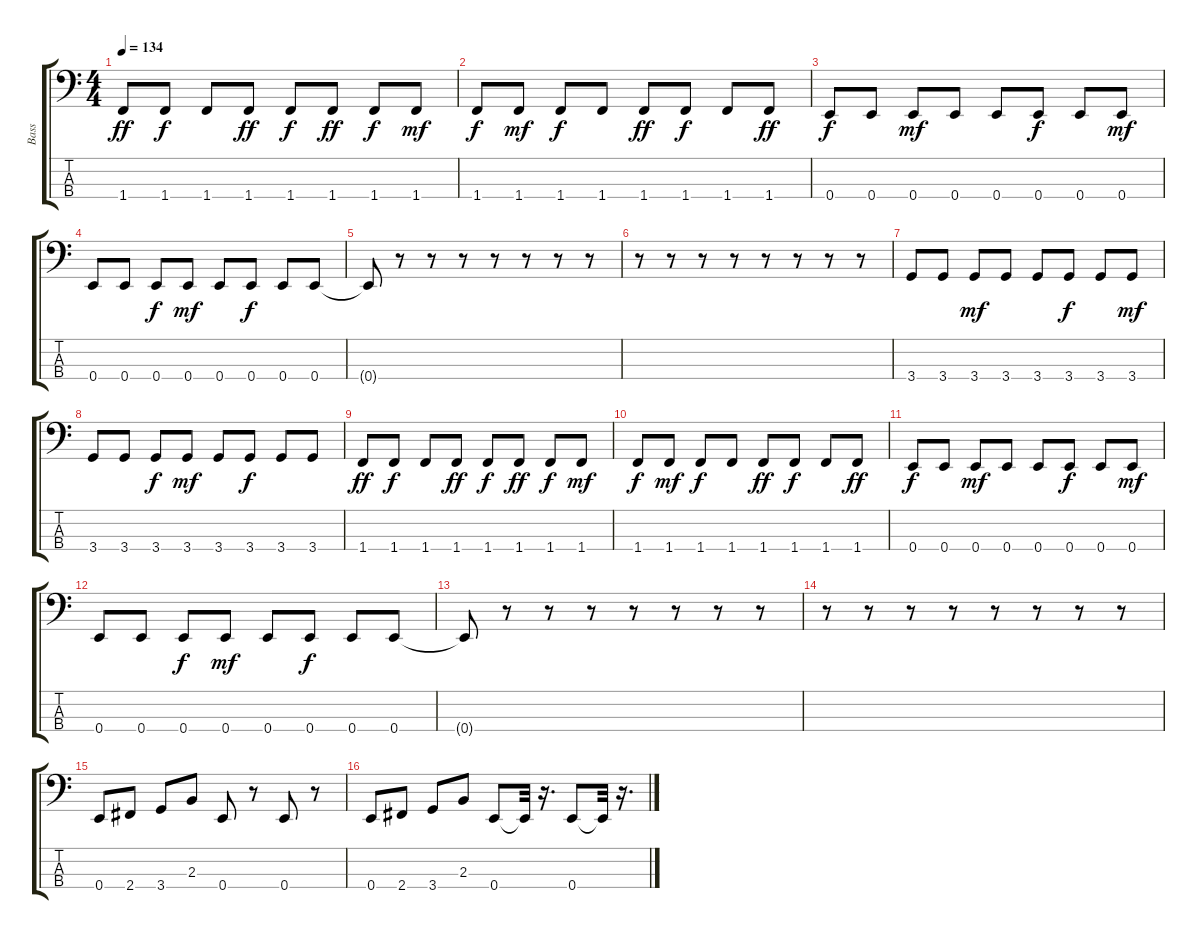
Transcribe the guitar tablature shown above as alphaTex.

\track ("Bass" "Bass") {instrument electricbassfinger}
\staff {score tabs}
\tuning (G2 D2 A1 E1) {hide}
\ts (4 4)
\tempo 134
\clef f4
\ks c
1.4.8{dy ff} 1.4.8{dy f} 1.4.8 1.4.8{dy ff} 1.4.8{dy f} 1.4.8{dy ff} 1.4.8{dy f} 1.4.8{dy mf} |
1.4.8{dy f} 1.4.8{dy mf} 1.4.8{dy f} 1.4.8 1.4.8{dy ff} 1.4.8{dy f} 1.4.8 1.4.8{dy ff} |
0.4.8{dy f} 0.4.8 0.4.8{dy mf} 0.4.8 0.4.8 0.4.8{dy f} 0.4.8 0.4.8{dy mf} |
0.4.8 0.4.8 0.4.8{dy f} 0.4.8{dy mf} 0.4.8 0.4.8{dy f} 0.4.8 0.4.8 |
0.4{t}.8 r.8 r.8 r.8 r.8 r.8 r.8 r.8 |
r.8 r.8 r.8 r.8 r.8 r.8 r.8 r.8 |
3.4.8 3.4.8 3.4.8{dy mf} 3.4.8 3.4.8 3.4.8{dy f} 3.4.8 3.4.8{dy mf} |
3.4.8 3.4.8 3.4.8{dy f} 3.4.8{dy mf} 3.4.8 3.4.8{dy f} 3.4.8 3.4.8 |
1.4.8{dy ff} 1.4.8{dy f} 1.4.8 1.4.8{dy ff} 1.4.8{dy f} 1.4.8{dy ff} 1.4.8{dy f} 1.4.8{dy mf} |
1.4.8{dy f} 1.4.8{dy mf} 1.4.8{dy f} 1.4.8 1.4.8{dy ff} 1.4.8{dy f} 1.4.8 1.4.8{dy ff} |
0.4.8{dy f} 0.4.8 0.4.8{dy mf} 0.4.8 0.4.8 0.4.8{dy f} 0.4.8 0.4.8{dy mf} |
0.4.8 0.4.8 0.4.8{dy f} 0.4.8{dy mf} 0.4.8 0.4.8{dy f} 0.4.8 0.4.8 |
0.4{t}.8 r.8 r.8 r.8 r.8 r.8 r.8 r.8 |
r.8 r.8 r.8 r.8 r.8 r.8 r.8 r.8 |
0.4.8 2.4.8 3.4.8 2.3.8 0.4.8 r.8 0.4.8 r.8 |
0.4.8 2.4.8 3.4.8 2.3.8 0.4.8 0.4{t}.32 r.16{d} 0.4.8 0.4{t}.32 r.16{d}
